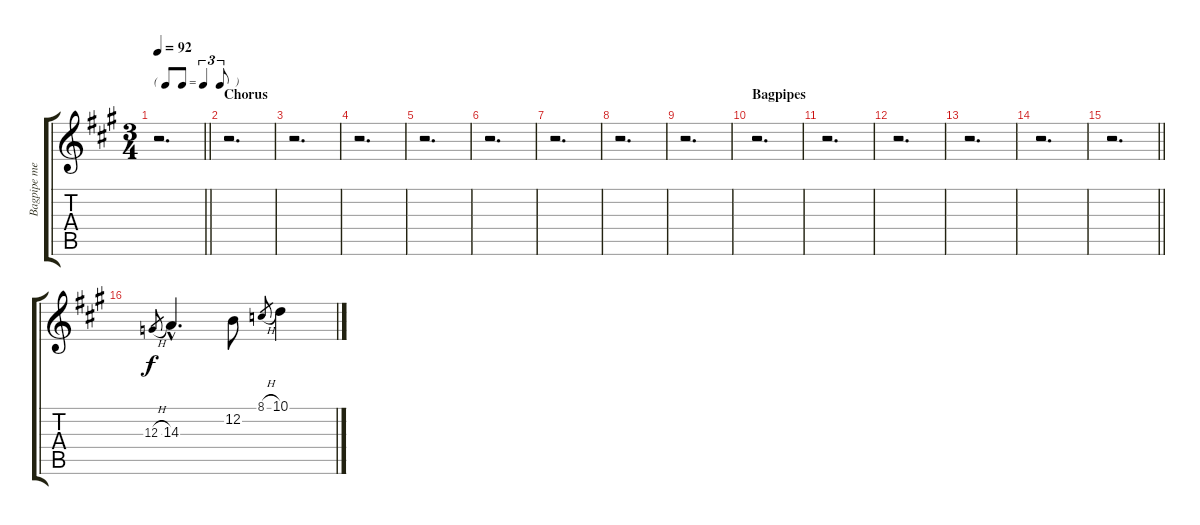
\track ("Bagpipe melody echo" "Bagpipe me") {instrument stringensemble1}
\staff {score tabs}
\tuning (E4 B3 G3 D3 A2 E2) {hide}
\ts (3 4)
\tf triplet8th
\tempo 92
\clef g2
\barLineRight lightlight
\ks a
r.2{d dy f} |
\section ("" "Chorus")
r.2{d} |
r.2{d} |
r.2{d} |
r.2{d} |
r.2{d} |
r.2{d} |
r.2{d} |
r.2{d} |
\section ("" "Bagpipes")
r.2{d} |
r.2{d} |
r.2{d} |
r.2{d} |
r.2{d} |
\barLineRight lightlight
r.2{d} |
12.3{h}.8{gr} 14.3{hac}.4{d volume 9} 12.2.8 8.1{h}.8{gr} 10.1.4
